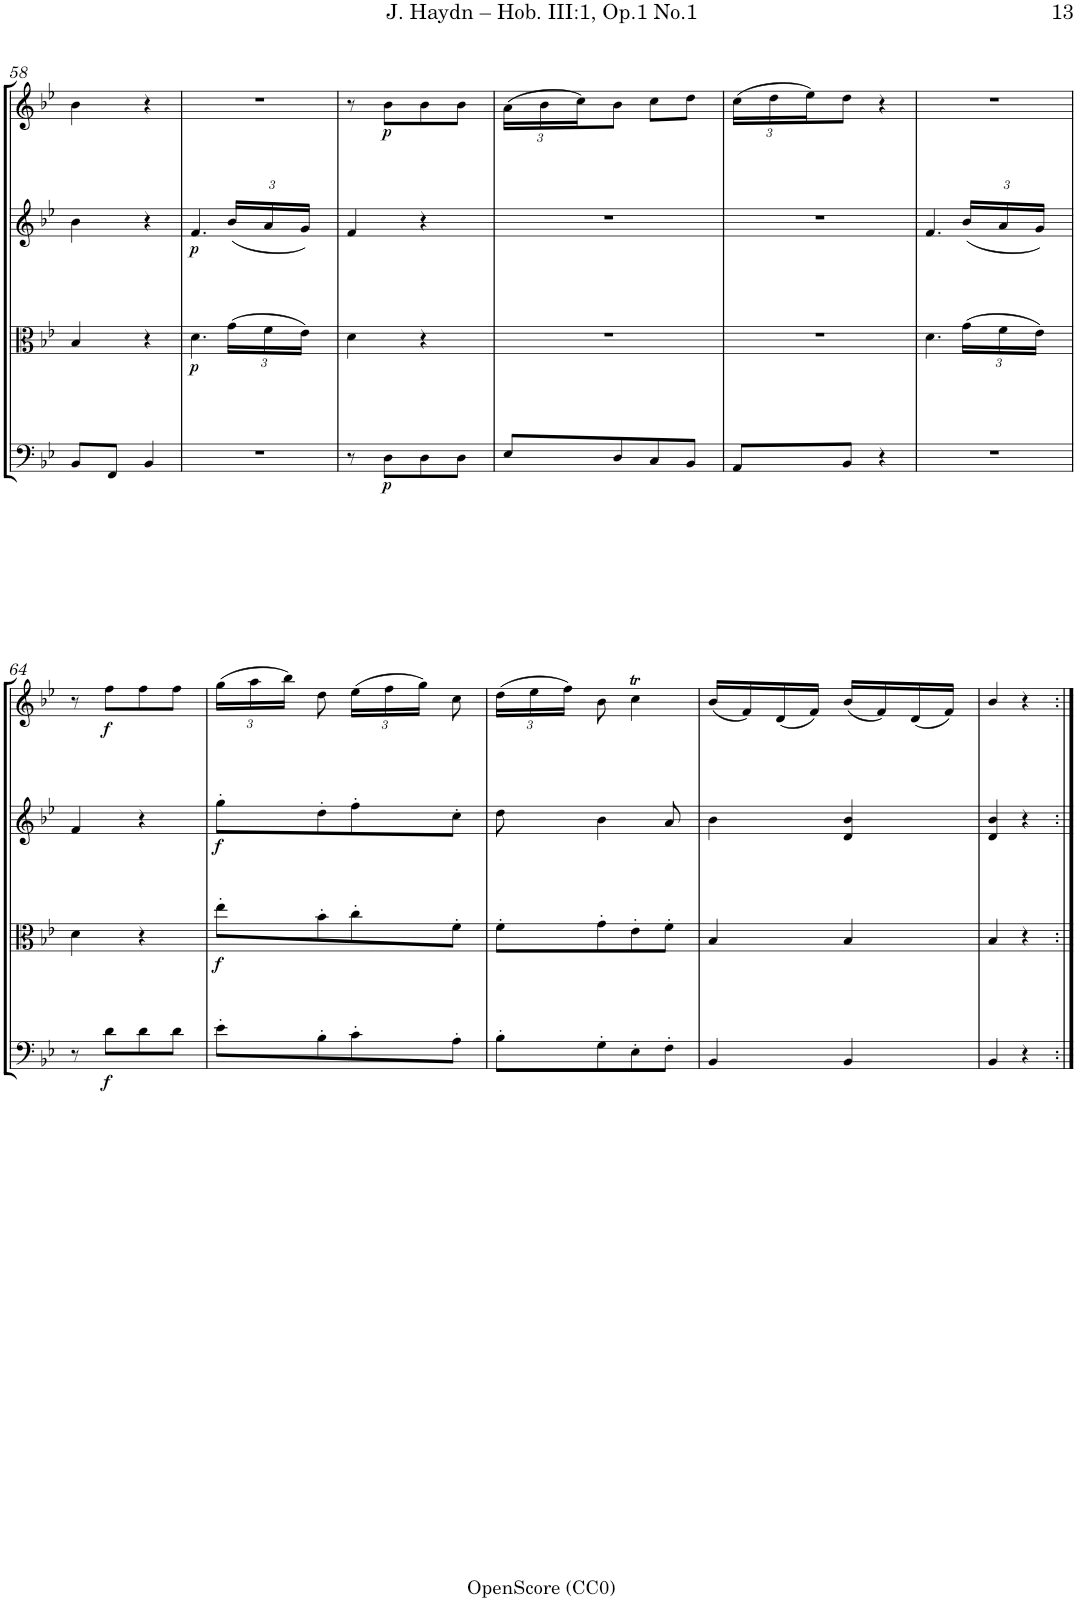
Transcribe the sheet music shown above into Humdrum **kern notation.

**kern	**dynam	**kern	**dynam	**kern	**dynam	**kern	**dynam
*part4	*part4	*part3	*part3	*part2	*part2	*part1	*part1
*staff4	*staff4	*staff3	*staff3	*staff2	*staff2	*staff1	*staff1
*I"Violoncello	*	*I"Viola	*	*I"Violin 2	*	*I"Violin 1	*
*I'Vc	*	*I'Vla	*	*I'Vln	*	*I'Vln	*
!!LO:PB:g=z
*clefF4	*	*clefC3	*	*clefG2	*	*clefG2	*
*k[b-e-]	*	*k[b-e-]	*	*k[b-e-]	*	*k[b-e-]	*
*M2/4	*	*M2/4	*	*M2/4	*	*M2/4	*
=58	=58	=58	=58	=58	=58	=58	=58
8BB-/L	.	4B-/	.	4b-\	.	4b-\	.
8FF/J	.	.	.	.	.	.	.
4BB-/	.	4r	.	4r	.	4r	.
=59	=59	=59	=59	=59	=59	=59	=59
!	!	!	!LO:DY:b	!	!LO:DY:b	!	!
2r	.	4.d\	p	4.f/	p	2r	.
*	*	*Xbrackettup	*	*Xbrackettup	*	*	*
.	.	(>24g\LL	.	(<24b-/LL	.	.	.
.	.	24f\	.	24a/	.	.	.
.	.	24e-\JJ)	.	24g/JJ)	.	.	.
=60	=60	=60	=60	=60	=60	=60	=60
8r	.	4d\	.	4f/	.	8r	.
!	!LO:DY:b	!	!	!	!	!	!LO:DY:b
8D\L	p	.	.	.	.	8b-\L	p
8D\	.	4r	.	4r	.	8b-\	.
8D\J	.	.	.	.	.	8b-\J	.
=61	=61	=61	=61	=61	=61	=61	=61
*	*	*	*	*	*	*Xbrackettup	*
8E-/L	.	2r	.	2r	.	(24a\LL	.
.	.	.	.	.	.	24b-\	.
.	.	.	.	.	.	24cc\J)	.
8D/	.	.	.	.	.	8b-\J	.
8C/	.	.	.	.	.	8cc\L	.
8BB-/J	.	.	.	.	.	8dd\J	.
=62	=62	=62	=62	=62	=62	=62	=62
8AA/L	.	2r	.	2r	.	(24cc\LL	.
.	.	.	.	.	.	24dd\	.
.	.	.	.	.	.	24ee-\J)	.
8BB-/J	.	.	.	.	.	8dd\J	.
4r	.	.	.	.	.	4r	.
=63	=63	=63	=63	=63	=63	=63	=63
2r	.	4.d\	.	4.f/	.	2r	.
.	.	(>24g\LL	.	(<24b-/LL	.	.	.
.	.	24f\	.	24a/	.	.	.
.	.	24e-\JJ)	.	24g/JJ)	.	.	.
!!LO:LB:g=z
=64	=64	=64	=64	=64	=64	=64	=64
8r	.	4d\	.	4f/	.	8r	.
!	!LO:DY:b	!	!	!	!	!	!LO:DY:b
8d\L	f	.	.	.	.	8ff\L	f
8d\	.	4r	.	4r	.	8ff\	.
8d\J	.	.	.	.	.	8ff\J	.
=65	=65	=65	=65	=65	=65	=65	=65
!	!	!	!LO:DY:b	!	!LO:DY:b	!	!
8e-'\L	.	8ee-'\L	f	8gg'\L	f	(24gg\LL	.
.	.	.	.	.	.	24aa\	.
.	.	.	.	.	.	24bb-\JJ)	.
8B-'\	.	8b-'\	.	8dd'\	.	8dd\	.
8c'\	.	8cc'\	.	8ff'\	.	(24ee-\LL	.
.	.	.	.	.	.	24ff\	.
.	.	.	.	.	.	24gg\JJ)	.
8A'\J	.	8f'\J	.	8cc'\J	.	8cc\	.
=66	=66	=66	=66	=66	=66	=66	=66
8B-'\L	.	8f'\L	.	8dd\	.	(24dd\LL	.
.	.	.	.	.	.	24ee-\	.
.	.	.	.	.	.	24ff\JJ)	.
8G'\	.	8g'\	.	4b-\	.	8b-\	.
8E-'\	.	8e-'\	.	.	.	4ccT\	.
8F'\J	.	8f'\J	.	8a/	.	.	.
=67	=67	=67	=67	=67	=67	=67	=67
4BB-/	.	4B-/	.	4b-\	.	(16b-/LL	.
.	.	.	.	.	.	16f/)	.
.	.	.	.	.	.	(16d/	.
.	.	.	.	.	.	16f/JJ)	.
4BB-/	.	4B-/	.	4d/ 4b-/	.	(16b-/LL	.
.	.	.	.	.	.	16f/)	.
.	.	.	.	.	.	(16d/	.
.	.	.	.	.	.	16f/JJ)	.
=68	=68	=68	=68	=68	=68	=68	=68
4BB-/	.	4B-/	.	4d/ 4b-/	.	4b-/	.
4r	.	4r	.	4r	.	4r	.
=:|!	=:|!	=:|!	=:|!	=:|!	=:|!	=:|!	=:|!
*-	*-	*-	*-	*-	*-	*-	*-
